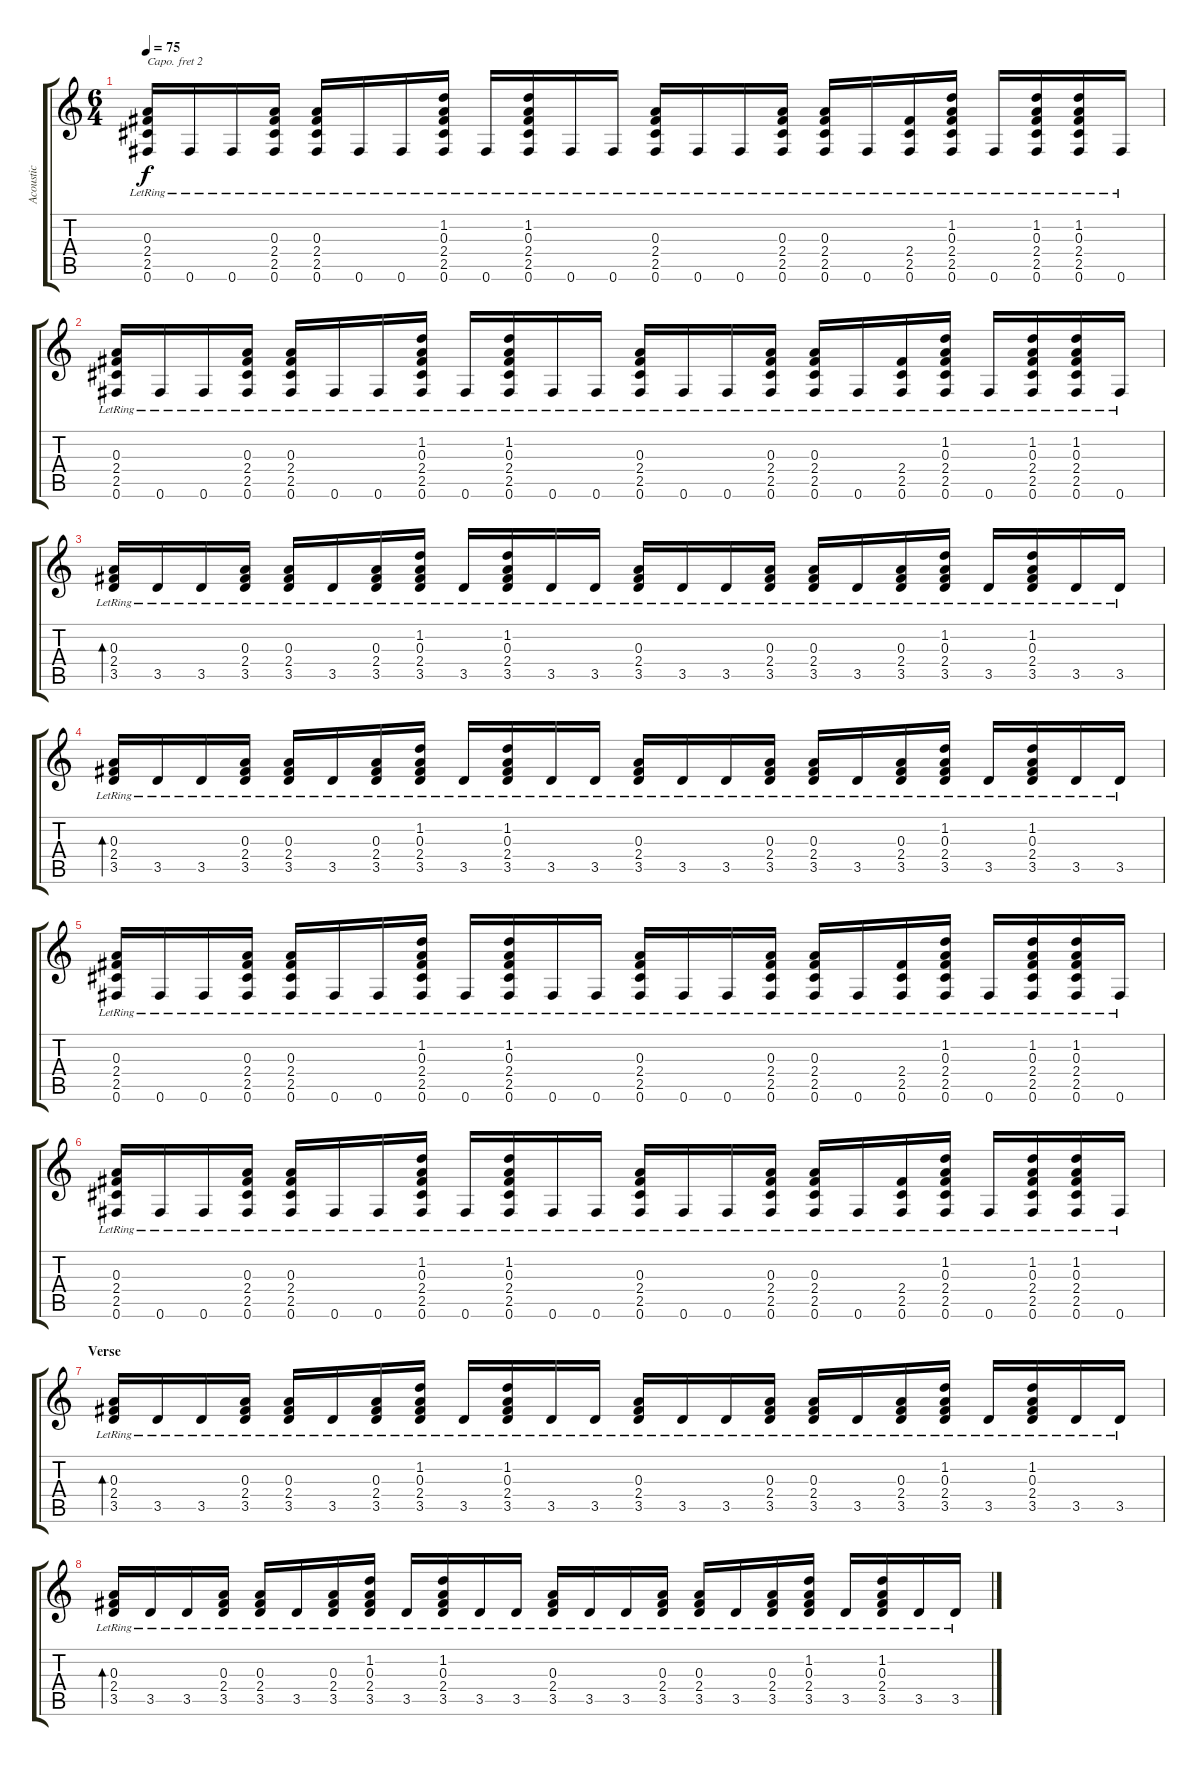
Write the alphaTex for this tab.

\track ("Acoustic" "Acoustic") {instrument acousticguitarsteel}
\staff {score tabs}
\capo 2
\tuning (E4 B3 G3 D3 A2 E2) {hide}
\ts (6 4)
\tempo 75
\clef g2
\ks c
(0.3{lr} 2.4{lr} 2.5{lr} 0.6{lr}).16{dy f} 0.6{lr}.16 0.6{lr}.16 (0.3{lr} 2.4{lr} 2.5{lr} 0.6{lr}).16 (0.3{lr} 2.4{lr} 2.5{lr} 0.6{lr}).16 0.6{lr}.16 0.6{lr}.16 (1.2{lr} 0.3{lr} 2.4{lr} 2.5{lr} 0.6{lr}).16 0.6{lr}.16 (1.2{lr} 0.3{lr} 2.4{lr} 2.5{lr} 0.6{lr}).16 0.6{lr}.16 0.6{lr}.16 (0.3{lr} 2.4{lr} 2.5{lr} 0.6{lr}).16 0.6{lr}.16 0.6{lr}.16 (0.3{lr} 2.4{lr} 2.5{lr} 0.6{lr}).16 (0.3{lr} 2.4{lr} 2.5{lr} 0.6{lr}).16 0.6{lr}.16 (2.4{lr} 2.5{lr} 0.6{lr}).16 (1.2{lr} 0.3{lr} 2.4{lr} 2.5{lr} 0.6{lr}).16 0.6{lr}.16 (1.2{lr} 0.3{lr} 2.4{lr} 2.5{lr} 0.6{lr}).16 (1.2{lr} 0.3{lr} 2.4{lr} 2.5{lr} 0.6{lr}).16 0.6{lr}.16 |
(0.3{lr} 2.4{lr} 2.5{lr} 0.6{lr}).16 0.6{lr}.16 0.6{lr}.16 (0.3{lr} 2.4{lr} 2.5{lr} 0.6{lr}).16 (0.3{lr} 2.4{lr} 2.5{lr} 0.6{lr}).16 0.6{lr}.16 0.6{lr}.16 (1.2{lr} 0.3{lr} 2.4{lr} 2.5{lr} 0.6{lr}).16 0.6{lr}.16 (1.2{lr} 0.3{lr} 2.4{lr} 2.5{lr} 0.6{lr}).16 0.6{lr}.16 0.6{lr}.16 (0.3{lr} 2.4{lr} 2.5{lr} 0.6{lr}).16 0.6{lr}.16 0.6{lr}.16 (0.3{lr} 2.4{lr} 2.5{lr} 0.6{lr}).16 (0.3{lr} 2.4{lr} 2.5{lr} 0.6{lr}).16 0.6{lr}.16 (2.4{lr} 2.5{lr} 0.6{lr}).16 (1.2{lr} 0.3{lr} 2.4{lr} 2.5{lr} 0.6{lr}).16 0.6{lr}.16 (1.2{lr} 0.3{lr} 2.4{lr} 2.5{lr} 0.6{lr}).16 (1.2{lr} 0.3{lr} 2.4{lr} 2.5{lr} 0.6{lr}).16 0.6{lr}.16 |
(0.3{lr} 2.4{lr} 3.5{lr}).16{bd 60} 3.5{lr}.16 3.5{lr}.16 (0.3{lr} 2.4{lr} 3.5{lr}).16 (0.3{lr} 2.4{lr} 3.5{lr}).16 3.5{lr}.16 (0.3{lr} 2.4{lr} 3.5{lr}).16 (1.2{lr} 0.3{lr} 2.4{lr} 3.5{lr}).16 3.5{lr}.16 (1.2{lr} 0.3{lr} 2.4{lr} 3.5{lr}).16 3.5{lr}.16 3.5{lr}.16 (0.3{lr} 2.4{lr} 3.5{lr}).16 3.5{lr}.16 3.5{lr}.16 (0.3{lr} 2.4{lr} 3.5{lr}).16 (0.3{lr} 2.4{lr} 3.5{lr}).16 3.5{lr}.16 (0.3{lr} 2.4{lr} 3.5{lr}).16 (1.2{lr} 0.3{lr} 2.4{lr} 3.5{lr}).16 3.5{lr}.16 (1.2{lr} 0.3{lr} 2.4{lr} 3.5{lr}).16 3.5{lr}.16 3.5{lr}.16 |
(0.3{lr} 2.4{lr} 3.5{lr}).16{bd 60} 3.5{lr}.16 3.5{lr}.16 (0.3{lr} 2.4{lr} 3.5{lr}).16 (0.3{lr} 2.4{lr} 3.5{lr}).16 3.5{lr}.16 (0.3{lr} 2.4{lr} 3.5{lr}).16 (1.2{lr} 0.3{lr} 2.4{lr} 3.5{lr}).16 3.5{lr}.16 (1.2{lr} 0.3{lr} 2.4{lr} 3.5{lr}).16 3.5{lr}.16 3.5{lr}.16 (0.3{lr} 2.4{lr} 3.5{lr}).16 3.5{lr}.16 3.5{lr}.16 (0.3{lr} 2.4{lr} 3.5{lr}).16 (0.3{lr} 2.4{lr} 3.5{lr}).16 3.5{lr}.16 (0.3{lr} 2.4{lr} 3.5{lr}).16 (1.2{lr} 0.3{lr} 2.4{lr} 3.5{lr}).16 3.5{lr}.16 (1.2{lr} 0.3{lr} 2.4{lr} 3.5{lr}).16 3.5{lr}.16 3.5{lr}.16 |
(0.3{lr} 2.4{lr} 2.5{lr} 0.6{lr}).16 0.6{lr}.16 0.6{lr}.16 (0.3{lr} 2.4{lr} 2.5{lr} 0.6{lr}).16 (0.3{lr} 2.4{lr} 2.5{lr} 0.6{lr}).16 0.6{lr}.16 0.6{lr}.16 (1.2{lr} 0.3{lr} 2.4{lr} 2.5{lr} 0.6{lr}).16 0.6{lr}.16 (1.2{lr} 0.3{lr} 2.4{lr} 2.5{lr} 0.6{lr}).16 0.6{lr}.16 0.6{lr}.16 (0.3{lr} 2.4{lr} 2.5{lr} 0.6{lr}).16 0.6{lr}.16 0.6{lr}.16 (0.3{lr} 2.4{lr} 2.5{lr} 0.6{lr}).16 (0.3{lr} 2.4{lr} 2.5{lr} 0.6{lr}).16 0.6{lr}.16 (2.4{lr} 2.5{lr} 0.6{lr}).16 (1.2{lr} 0.3{lr} 2.4{lr} 2.5{lr} 0.6{lr}).16 0.6{lr}.16 (1.2{lr} 0.3{lr} 2.4{lr} 2.5{lr} 0.6{lr}).16 (1.2{lr} 0.3{lr} 2.4{lr} 2.5{lr} 0.6{lr}).16 0.6{lr}.16 |
(0.3{lr} 2.4{lr} 2.5{lr} 0.6{lr}).16 0.6{lr}.16 0.6{lr}.16 (0.3{lr} 2.4{lr} 2.5{lr} 0.6{lr}).16 (0.3{lr} 2.4{lr} 2.5{lr} 0.6{lr}).16 0.6{lr}.16 0.6{lr}.16 (1.2{lr} 0.3{lr} 2.4{lr} 2.5{lr} 0.6{lr}).16 0.6{lr}.16 (1.2{lr} 0.3{lr} 2.4{lr} 2.5{lr} 0.6{lr}).16 0.6{lr}.16 0.6{lr}.16 (0.3{lr} 2.4{lr} 2.5{lr} 0.6{lr}).16 0.6{lr}.16 0.6{lr}.16 (0.3{lr} 2.4{lr} 2.5{lr} 0.6{lr}).16 (0.3{lr} 2.4{lr} 2.5{lr} 0.6{lr}).16 0.6{lr}.16 (2.4{lr} 2.5{lr} 0.6{lr}).16 (1.2{lr} 0.3{lr} 2.4{lr} 2.5{lr} 0.6{lr}).16 0.6{lr}.16 (1.2{lr} 0.3{lr} 2.4{lr} 2.5{lr} 0.6{lr}).16 (1.2{lr} 0.3{lr} 2.4{lr} 2.5{lr} 0.6{lr}).16 0.6{lr}.16 |
\section ("" "Verse")
(0.3{lr} 2.4{lr} 3.5{lr}).16{bd 60} 3.5{lr}.16 3.5{lr}.16 (0.3{lr} 2.4{lr} 3.5{lr}).16 (0.3{lr} 2.4{lr} 3.5{lr}).16 3.5{lr}.16 (0.3{lr} 2.4{lr} 3.5{lr}).16 (1.2{lr} 0.3{lr} 2.4{lr} 3.5{lr}).16 3.5{lr}.16 (1.2{lr} 0.3{lr} 2.4{lr} 3.5{lr}).16 3.5{lr}.16 3.5{lr}.16 (0.3{lr} 2.4{lr} 3.5{lr}).16 3.5{lr}.16 3.5{lr}.16 (0.3{lr} 2.4{lr} 3.5{lr}).16 (0.3{lr} 2.4{lr} 3.5{lr}).16 3.5{lr}.16 (0.3{lr} 2.4{lr} 3.5{lr}).16 (1.2{lr} 0.3{lr} 2.4{lr} 3.5{lr}).16 3.5{lr}.16 (1.2{lr} 0.3{lr} 2.4{lr} 3.5{lr}).16 3.5{lr}.16 3.5{lr}.16 |
(0.3{lr} 2.4{lr} 3.5{lr}).16{bd 60} 3.5{lr}.16 3.5{lr}.16 (0.3{lr} 2.4{lr} 3.5{lr}).16 (0.3{lr} 2.4{lr} 3.5{lr}).16 3.5{lr}.16 (0.3{lr} 2.4{lr} 3.5{lr}).16 (1.2{lr} 0.3{lr} 2.4{lr} 3.5{lr}).16 3.5{lr}.16 (1.2{lr} 0.3{lr} 2.4{lr} 3.5{lr}).16 3.5{lr}.16 3.5{lr}.16 (0.3{lr} 2.4{lr} 3.5{lr}).16 3.5{lr}.16 3.5{lr}.16 (0.3{lr} 2.4{lr} 3.5{lr}).16 (0.3{lr} 2.4{lr} 3.5{lr}).16 3.5{lr}.16 (0.3{lr} 2.4{lr} 3.5{lr}).16 (1.2{lr} 0.3{lr} 2.4{lr} 3.5{lr}).16 3.5{lr}.16 (1.2{lr} 0.3{lr} 2.4{lr} 3.5{lr}).16 3.5{lr}.16 3.5{lr}.16
